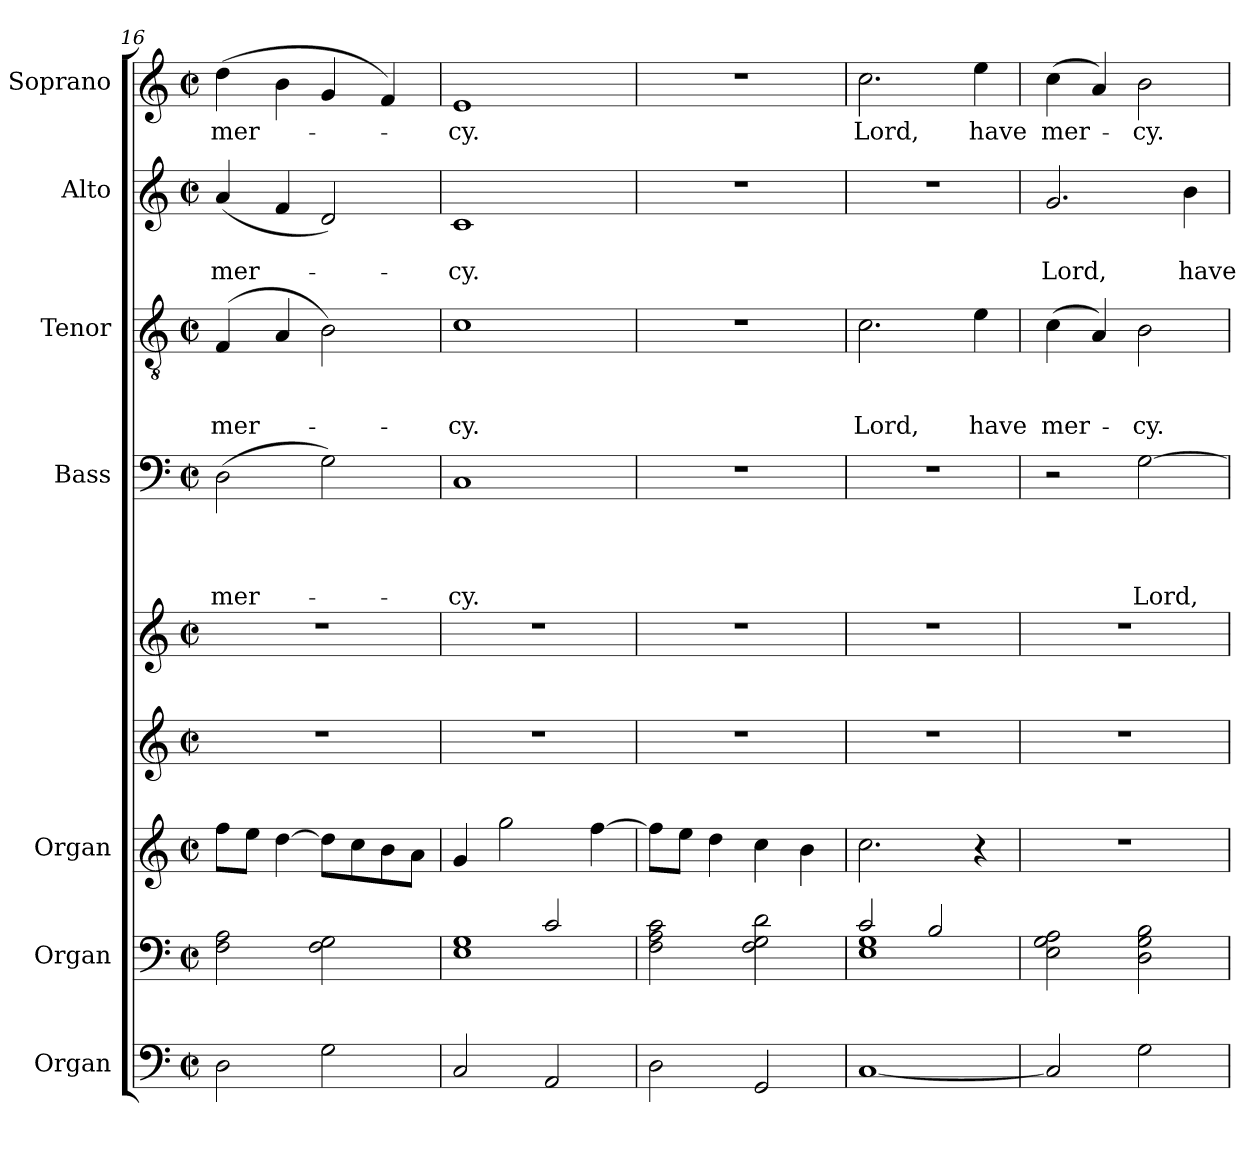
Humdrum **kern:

**kern	**kern	**kern	**kern	**kern	**kern	**text	**text	**text	**text	**kern	**text	**text	**text	**kern	**text	**text	**kern	**text
*part9	*part8	*part7	*part6	*part5	*part4	*part4	*part4	*part4	*part4	*part3	*part3	*part3	*part3	*part2	*part2	*part2	*part1	*part1
*staff9	*staff8	*staff7	*staff6	*staff5	*staff4	*staff4	*staff4	*staff4	*staff4	*staff3	*staff3	*staff3	*staff3	*staff2	*staff2	*staff2	*staff1	*staff1
*I"Organ	*I"Organ	*I"Organ	*	*	*I"Bass	*	*	*	*	*I"Tenor	*	*	*	*I"Alto	*	*	*I"Soprano	*
*	*	*	*	*	*I'B	*	*	*	*	*I'T	*	*	*	*I'A	*	*	*I'S	*
!!LO:PB:g=z
*clefF4	*clefF4	*clefG2	*clefG2	*clefG2	*clefF4	*	*	*	*	*clefGv2	*	*	*	*clefG2	*	*	*clefG2	*
*k[]	*k[]	*k[]	*k[]	*k[]	*k[]	*	*	*	*	*k[]	*	*	*	*k[]	*	*	*k[]	*
*C:	*C:	*C:	*C:	*C:	*C:	*	*	*	*	*C:	*	*	*	*C:	*	*	*C:	*
*M2/2	*M2/2	*M2/2	*M2/2	*M2/2	*M2/2	*	*	*	*	*M2/2	*	*	*	*M2/2	*	*	*M2/2	*
*met(c|)	*met(c|)	*met(c|)	*met(c|)	*met(c|)	*met(c|)	*	*	*	*	*met(c|)	*	*	*	*met(c|)	*	*	*met(c|)	*
=16	=16	=16	=16	=16	=16	=16	=16	=16	=16	=16	=16	=16	=16	=16	=16	=16	=16	=16
!	!	!	!	!	!	!	!	!	!LO:LY:b	!	!	!	!LO:LY:b	!	!	!LO:LY:b	!	!LO:LY:b
2D\	2F\ 2A\	8ff\L	1r	1r	(>2D\	.	.	.	mer-	(4F/	.	.	mer-	(<4a/	.	mer-	(>4dd\	mer-
.	.	8ee\J	.	.	.	.	.	.	.	.	.	.	.	.	.	.	.	.
.	.	[>4dd\	.	.	.	.	.	.	.	4A/	.	.	.	4f/	.	.	4b\	.
2G\	2F\ 2G\	8dd\L]	.	.	2G\)	.	.	.	.	2B\)	.	.	.	2d/)	.	.	4g/	.
.	.	8cc\	.	.	.	.	.	.	.	.	.	.	.	.	.	.	.	.
.	.	8b\	.	.	.	.	.	.	.	.	.	.	.	.	.	.	4f/)	.
.	.	8a\J	.	.	.	.	.	.	.	.	.	.	.	.	.	.	.	.
=17	=17	=17	=17	=17	=17	=17	=17	=17	=17	=17	=17	=17	=17	=17	=17	=17	=17	=17
*	*^	*	*	*	*	*	*	*	*	*	*	*	*	*	*	*	*	*
!	!	!	!	!	!	!	!	!	!	!LO:LY:b	!	!	!	!LO:LY:b	!	!	!LO:LY:b	!	!LO:LY:b
2C/	1E 1G	2ryy	4g/	1r	1r	1C	.	.	.	-cy.	1c	.	.	-cy.	1c	.	-cy.	1e	-cy.
.	.	.	2gg\	.	.	.	.	.	.	.	.	.	.	.	.	.	.	.	.
2AA/	.	2c/	.	.	.	.	.	.	.	.	.	.	.	.	.	.	.	.	.
.	.	.	[>4ff\	.	.	.	.	.	.	.	.	.	.	.	.	.	.	.	.
*	*v	*v	*	*	*	*	*	*	*	*	*	*	*	*	*	*	*	*	*
=18	=18	=18	=18	=18	=18	=18	=18	=18	=18	=18	=18	=18	=18	=18	=18	=18	=18	=18
2D\	2F\ 2A\ 2c\	8ff\L]	1r	1r	1r	.	.	.	.	1r	.	.	.	1r	.	.	1r	.
.	.	8ee\J	.	.	.	.	.	.	.	.	.	.	.	.	.	.	.	.
.	.	4dd\	.	.	.	.	.	.	.	.	.	.	.	.	.	.	.	.
2GG/	2F\ 2G\ 2d\	4cc\	.	.	.	.	.	.	.	.	.	.	.	.	.	.	.	.
.	.	4b\	.	.	.	.	.	.	.	.	.	.	.	.	.	.	.	.
=19	=19	=19	=19	=19	=19	=19	=19	=19	=19	=19	=19	=19	=19	=19	=19	=19	=19	=19
*	*^	*	*	*	*	*	*	*	*	*	*	*	*	*	*	*	*	*
!	!	!	!	!	!	!	!	!	!	!	!	!	!	!LO:LY:b	!	!	!	!	!LO:LY:b
[<1C	2c/	1E 1G	2.cc\	1r	1r	1r	.	.	.	.	2.c\	.	.	Lord,	1r	.	.	2.cc\	Lord,
.	2B/	.	.	.	.	.	.	.	.	.	.	.	.	.	.	.	.	.	.
!	!	!	!	!	!	!	!	!	!	!	!	!	!	!LO:LY:b	!	!	!	!	!LO:LY:b
.	.	.	4r	.	.	.	.	.	.	.	4e\	.	.	have	.	.	.	4ee\	have
*	*v	*v	*	*	*	*	*	*	*	*	*	*	*	*	*	*	*	*	*
=20	=20	=20	=20	=20	=20	=20	=20	=20	=20	=20	=20	=20	=20	=20	=20	=20	=20	=20
!	!	!	!	!	!	!	!	!	!	!	!	!	!LO:LY:b	!	!	!LO:LY:b	!	!LO:LY:b
2C/]	2E\ 2G\ 2A\	1r	1r	1r	2r	.	.	.	.	(>4c\	.	.	mer-	2.g/	.	Lord,	(>4cc\	mer-
.	.	.	.	.	.	.	.	.	.	4A/)	.	.	.	.	.	.	4a/)	.
!	!	!	!	!	!	!	!	!	!LO:LY:b	!	!	!	!LO:LY:b	!	!	!	!	!LO:LY:b
2G\	2D\ 2G\ 2B\	.	.	.	[>2G\	.	.	.	Lord,	2B\	.	.	-cy.	.	.	.	2b\	-cy.
!	!	!	!	!	!	!	!	!	!	!	!	!	!	!	!	!LO:LY:b	!	!
.	.	.	.	.	.	.	.	.	.	.	.	.	.	4b\	.	have	.	.
=	=	=	=	=	=	=	=	=	=	=	=	=	=	=	=	=	=	=
*-	*-	*-	*-	*-	*-	*-	*-	*-	*-	*-	*-	*-	*-	*-	*-	*-	*-	*-
